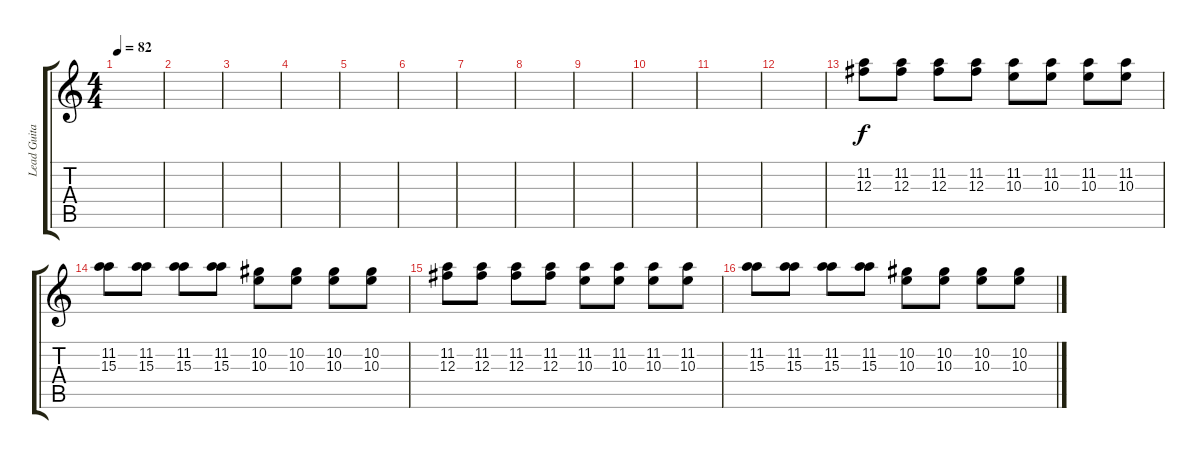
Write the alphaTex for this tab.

\track ("Lead Guitar" "Lead Guita") {instrument overdrivenguitar}
\staff {score tabs}
\tuning (Eb4 Bb3 Gb3 Db3 Ab2 Db2) {hide}
\ts (4 4)
\tempo 82
\clef g2
\ks c
|
|
|
|
|
|
|
|
|
|
|
|
(11.2 12.3).8 (11.2 12.3).8 (11.2 12.3).8 (11.2 12.3).8 (11.2 10.3).8 (11.2 10.3).8 (11.2 10.3).8 (11.2 10.3).8 |
(11.2 15.3).8 (11.2 15.3).8 (11.2 15.3).8 (11.2 15.3).8 (10.2 10.3).8 (10.2 10.3).8 (10.2 10.3).8 (10.2 10.3).8 |
(11.2 12.3).8 (11.2 12.3).8 (11.2 12.3).8 (11.2 12.3).8 (11.2 10.3).8 (11.2 10.3).8 (11.2 10.3).8 (11.2 10.3).8 |
(11.2 15.3).8 (11.2 15.3).8 (11.2 15.3).8 (11.2 15.3).8 (10.2 10.3).8 (10.2 10.3).8 (10.2 10.3).8 (10.2 10.3).8
